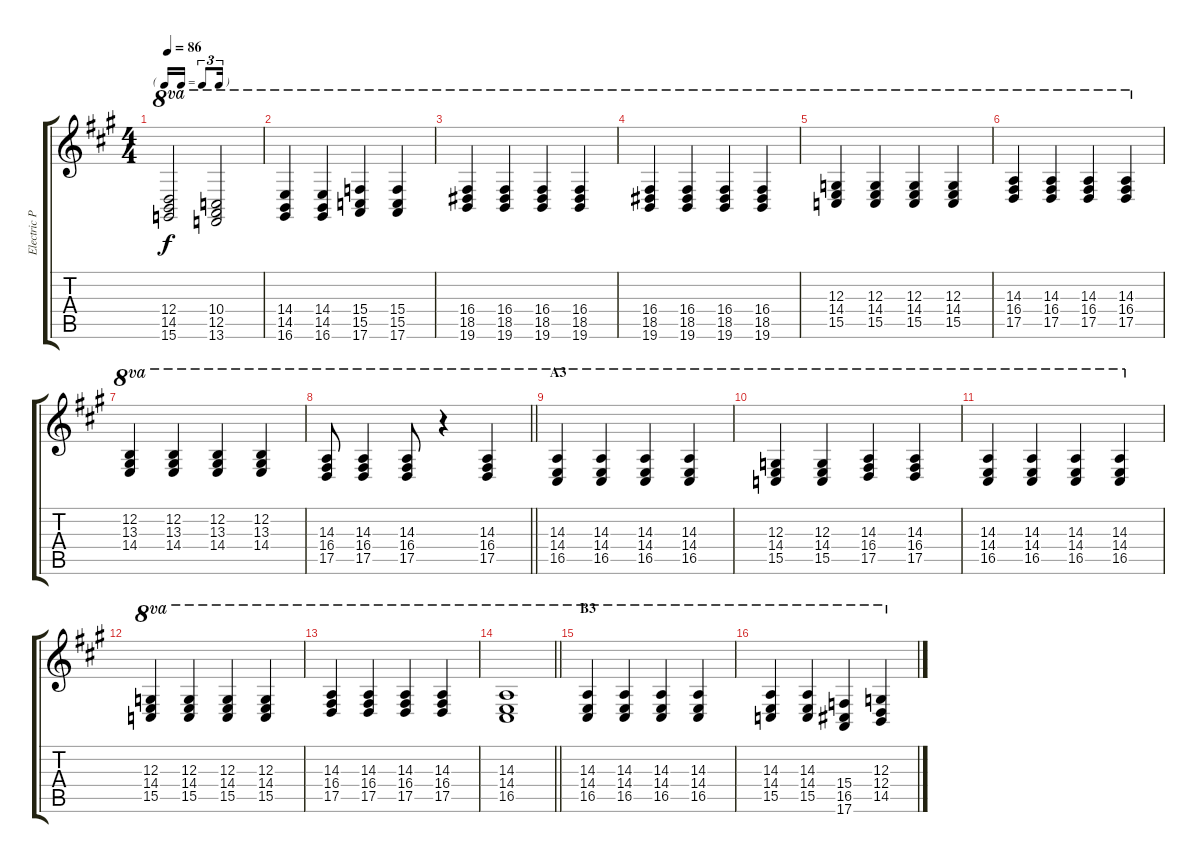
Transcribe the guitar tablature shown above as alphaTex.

\track ("Electric Piano RH (John Lennon)" "Electric P") {instrument rockorgan}
\staff {score tabs}
\tuning (E4 B3 G3 D3 A2 E2) {hide}
\ts (4 4)
\tf triplet16th
\tempo 86
\clef g2
\ks a
(12.4 14.5 15.6).2{ot 8va dy f} (10.4 12.5 13.6).2{ot 8va} |
(14.4 14.5 16.6).4{ot 8va} (14.4 14.5 16.6).4{ot 8va} (15.4 15.5 17.6).4{ot 8va} (15.4 15.5 17.6).4{ot 8va} |
(16.4 18.5 19.6).4{ot 8va} (16.4 18.5 19.6).4{ot 8va} (16.4 18.5 19.6).4{ot 8va} (16.4 18.5 19.6).4{ot 8va} |
(16.4 18.5 19.6).4{ot 8va} (16.4 18.5 19.6).4{ot 8va} (16.4 18.5 19.6).4{ot 8va} (16.4 18.5 19.6).4{ot 8va} |
(12.3 14.4 15.5).4{ot 8va} (12.3 14.4 15.5).4{ot 8va} (12.3 14.4 15.5).4{ot 8va} (12.3 14.4 15.5).4{ot 8va} |
(14.3 16.4 17.5).4{ot 8va} (14.3 16.4 17.5).4{ot 8va} (14.3 16.4 17.5).4{ot 8va} (14.3 16.4 17.5).4{ot 8va} |
(12.2 13.3 14.4).4{ot 8va} (12.2 13.3 14.4).4{ot 8va} (12.2 13.3 14.4).4{ot 8va} (12.2 13.3 14.4).4{ot 8va} |
\barLineRight lightlight
(14.3 16.4 17.5).8{ot 8va} (14.3 16.4 17.5).4{ot 8va} (14.3 16.4 17.5).8{ot 8va} r.4{ot 8va} (14.3 16.4 17.5).4{ot 8va} |
\section ("" "A3")
(14.3 14.4 16.5).4{ot 8va} (14.3 14.4 16.5).4{ot 8va} (14.3 14.4 16.5).4{ot 8va} (14.3 14.4 16.5).4{ot 8va} |
(12.3 14.4 15.5).4{ot 8va} (12.3 14.4 15.5).4{ot 8va} (14.3 16.4 17.5).4{ot 8va} (14.3 16.4 17.5).4{ot 8va} |
(14.3 14.4 16.5).4{ot 8va} (14.3 14.4 16.5).4{ot 8va} (14.3 14.4 16.5).4{ot 8va} (14.3 14.4 16.5).4{ot 8va} |
(12.3 14.4 15.5).4{ot 8va} (12.3 14.4 15.5).4{ot 8va} (12.3 14.4 15.5).4{ot 8va} (12.3 14.4 15.5).4{ot 8va} |
(14.3 16.4 17.5).4{ot 8va} (14.3 16.4 17.5).4{ot 8va} (14.3 16.4 17.5).4{ot 8va} (14.3 16.4 17.5).4{ot 8va} |
\barLineRight lightlight
(14.3 14.4 16.5).1{ot 8va} |
\section ("" "B3")
(14.3 14.4 16.5).4{ot 8va} (14.3 14.4 16.5).4{ot 8va} (14.3 14.4 16.5).4{ot 8va} (14.3 14.4 16.5).4{ot 8va} |
(14.3 14.4 15.5).4{ot 8va} (14.3 14.4 15.5).4{ot 8va} (15.4 16.5 17.6).4{ot 8va} (12.3 12.4 14.5).4{ot 8va}
